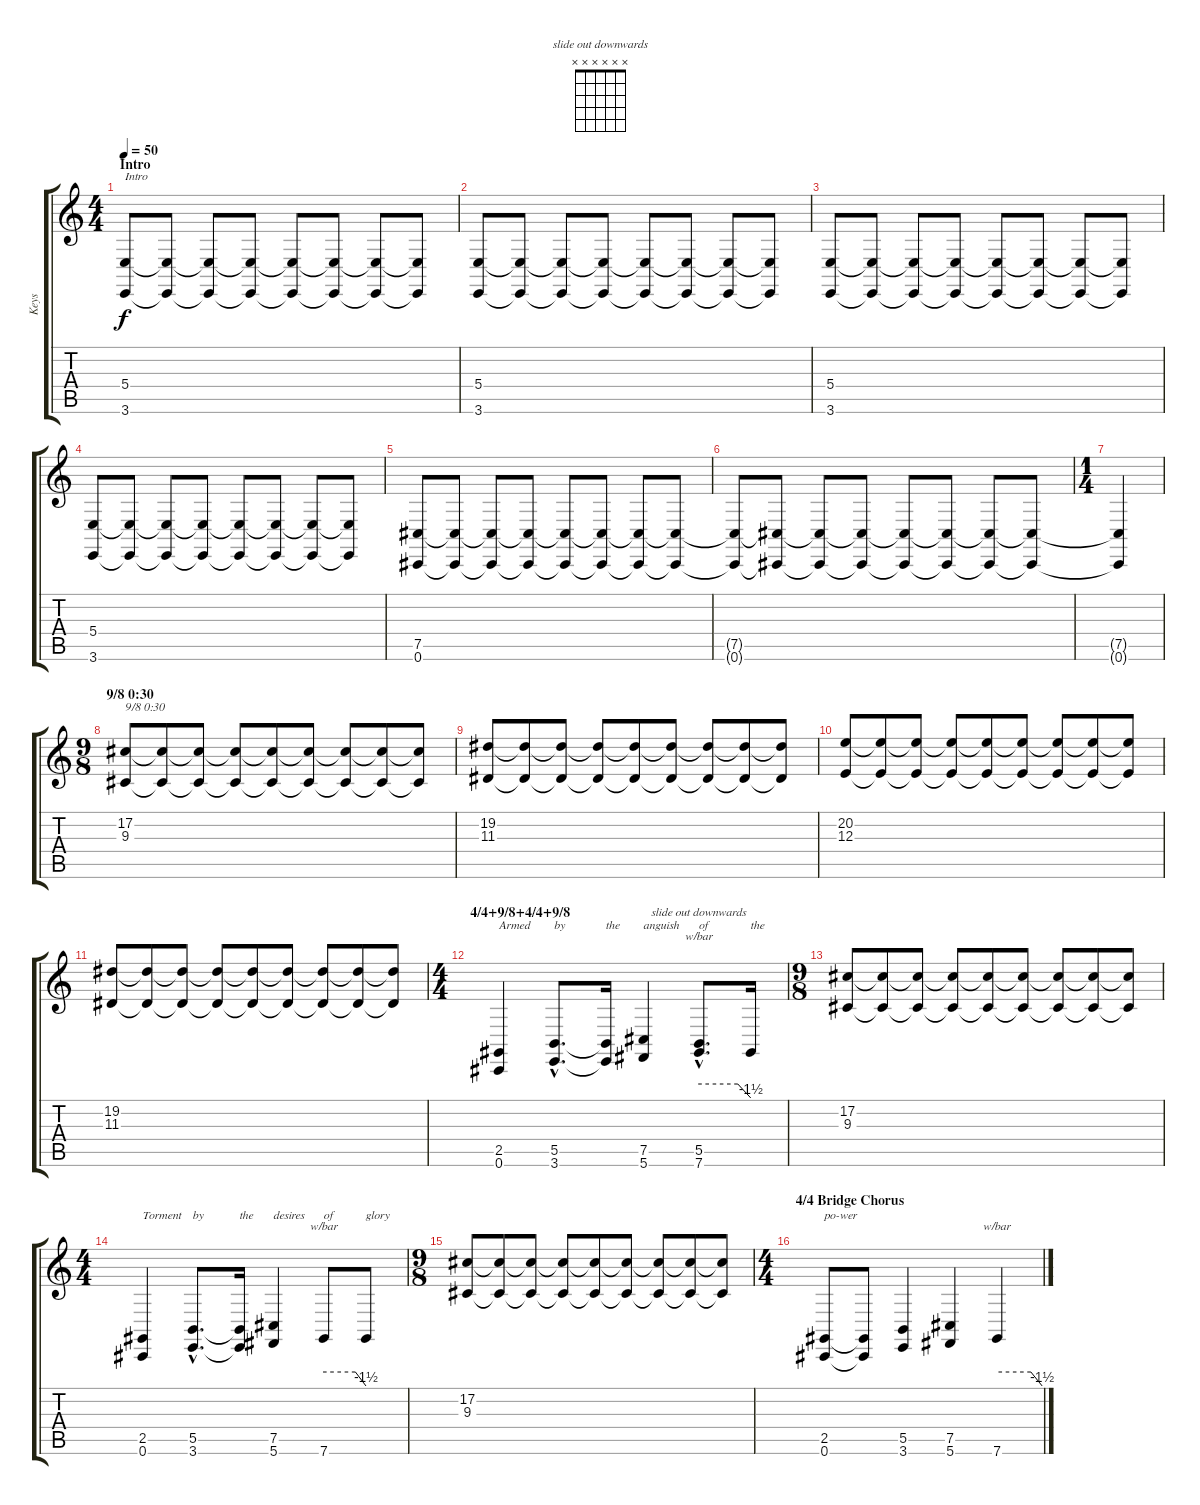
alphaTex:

\track ("Keys" "Keys") {instrument frenchhorn}
\staff {score tabs}
\tuning (Db4 Ab3 E3 B2 Gb2 Db2) {hide}
\chord ("slide out downwards" x x x x x x)
\ts (4 4)
\section ("" "Intro")
\tempo 50
\clef g2
\ks c
(5.4 3.6).8{txt "Intro" dy f instrument frenchhorn} (5.4{t} 3.6{t}).8 (5.4{t} 3.6{t}).8 (5.4{t} 3.6{t}).8 (5.4{t} 3.6{t}).8 (5.4{t} 3.6{t}).8 (5.4{t} 3.6{t}).8 (5.4{t} 3.6{t}).8 |
(5.4 3.6).8 (5.4{t} 3.6{t}).8 (5.4{t} 3.6{t}).8 (5.4{t} 3.6{t}).8 (5.4{t} 3.6{t}).8 (5.4{t} 3.6{t}).8 (5.4{t} 3.6{t}).8 (5.4{t} 3.6{t}).8 |
(5.4 3.6).8 (5.4{t} 3.6{t}).8 (5.4{t} 3.6{t}).8 (5.4{t} 3.6{t}).8 (5.4{t} 3.6{t}).8 (5.4{t} 3.6{t}).8 (5.4{t} 3.6{t}).8 (5.4{t} 3.6{t}).8 |
(5.4 3.6).8 (5.4{t} 3.6{t}).8 (5.4{t} 3.6{t}).8 (5.4{t} 3.6{t}).8 (5.4{t} 3.6{t}).8 (5.4{t} 3.6{t}).8 (5.4{t} 3.6{t}).8 (5.4{t} 3.6{t}).8 |
(7.5 0.6).8 (7.5{t} 0.6{t}).8 (7.5{t} 0.6{t}).8 (7.5{t} 0.6{t}).8 (7.5{t} 0.6{t}).8 (7.5{t} 0.6{t}).8 (7.5{t} 0.6{t}).8 (7.5{t} 0.6{t}).8 |
(7.5{t} 0.6{t}).8 (7.5{t} 0.6{t}).8 (7.5{t} 0.6{t}).8 (7.5{t} 0.6{t}).8 (7.5{t} 0.6{t}).8 (7.5{t} 0.6{t}).8 (7.5{t} 0.6{t}).8 (7.5{t} 0.6{t}).8 |
\ts (1 4)
(7.5{t} 0.6{t}).4 |
\ts (9 8)
\section ("" "9/8 0:30")
(17.2 9.3).8{txt "9/8 0:30" instrument choiraahs} (17.2{t} 9.3{t}).8 (17.2{t} 9.3{t}).8 (17.2{t} 9.3{t}).8 (17.2{t} 9.3{t}).8 (17.2{t} 9.3{t}).8 (17.2{t} 9.3{t}).8 (17.2{t} 9.3{t}).8 (17.2{t} 9.3{t}).8 |
(19.2 11.3).8 (19.2{t} 11.3{t}).8 (19.2{t} 11.3{t}).8 (19.2{t} 11.3{t}).8 (19.2{t} 11.3{t}).8 (19.2{t} 11.3{t}).8 (19.2{t} 11.3{t}).8 (19.2{t} 11.3{t}).8 (19.2{t} 11.3{t}).8 |
(20.2 12.3).8 (20.2{t} 12.3{t}).8 (20.2{t} 12.3{t}).8 (20.2{t} 12.3{t}).8 (20.2{t} 12.3{t}).8 (20.2{t} 12.3{t}).8 (20.2{t} 12.3{t}).8 (20.2{t} 12.3{t}).8 (20.2{t} 12.3{t}).8 |
(19.2 11.3).8 (19.2{t} 11.3{t}).8 (19.2{t} 11.3{t}).8 (19.2{t} 11.3{t}).8 (19.2{t} 11.3{t}).8 (19.2{t} 11.3{t}).8 (19.2{t} 11.3{t}).8 (19.2{t} 11.3{t}).8 (19.2{t} 11.3{t}).8 |
\ts (4 4)
\section ("" "4/4+9/8+4/4+9/8")
(2.5 0.6).4{txt "Armed" instrument frenchhorn} (5.5{hac} 3.6{hac}).8{d txt "by"} (5.5{t} 3.6{t}).16{txt "the "} (7.5 5.6).4{txt "anguish"} (5.5{hac} 7.6{hac}).8{d tbe (custom default 0 0 45 0 60 -6) ch "slide out downwards" txt "of"} 7.6{t}.16{txt "the"} |
\ts (9 8)
(17.2 9.3).8{instrument choiraahs} (17.2{t} 9.3{t}).8 (17.2{t} 9.3{t}).8 (17.2{t} 9.3{t}).8 (17.2{t} 9.3{t}).8 (17.2{t} 9.3{t}).8 (17.2{t} 9.3{t}).8 (17.2{t} 9.3{t}).8 (17.2{t} 9.3{t}).8 |
\ts (4 4)
(2.5 0.6).4{txt "Torment" instrument frenchhorn} (5.5{hac} 3.6{hac}).8{d txt "by"} (5.5{t} 3.6{t}).16{txt "the "} (7.5 5.6).4{txt "desires"} 7.6.8{tbe (custom default 0 0 45 0 60 -6) txt "of"} 7.6{t}.8{txt "glory"} |
\ts (9 8)
(17.2 9.3).8{instrument choiraahs} (17.2{t} 9.3{t}).8 (17.2{t} 9.3{t}).8 (17.2{t} 9.3{t}).8 (17.2{t} 9.3{t}).8 (17.2{t} 9.3{t}).8 (17.2{t} 9.3{t}).8 (17.2{t} 9.3{t}).8 (17.2{t} 9.3{t}).8 |
\ts (4 4)
\section ("" "4/4 Bridge Chorus")
(2.5 0.6).8{txt "po-wer" instrument frenchhorn} (2.5{t} 0.6{t}).8 (5.5 3.6).4 (7.5 5.6).4 7.6.4{tbe (custom default 0 0 45 0 60 -6)}
